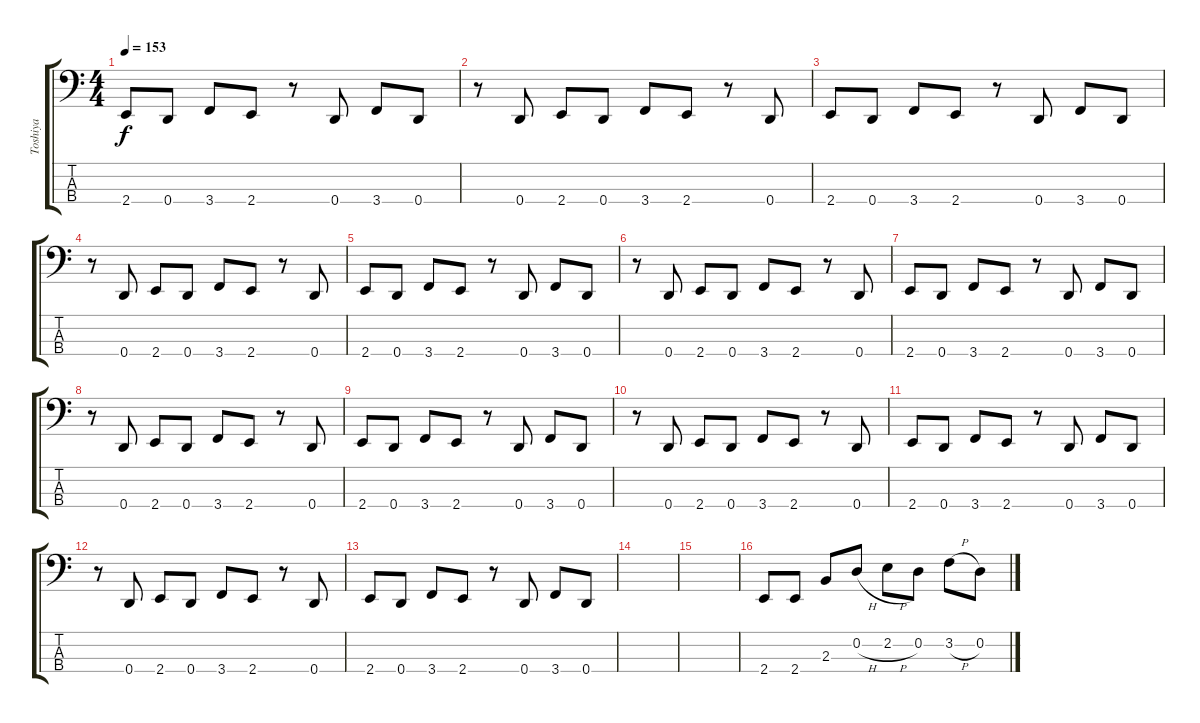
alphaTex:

\track ("Toshiya" "Toshiya") {instrument electricbasspick}
\staff {score tabs}
\tuning (G2 D2 A1 D1) {hide}
\ts (4 4)
\tempo 153
\clef f4
\ks c
2.4.8{dy f} 0.4.8 3.4.8 2.4.8 r.8 0.4.8 3.4.8 0.4.8 |
r.8 0.4.8 2.4.8 0.4.8 3.4.8 2.4.8 r.8 0.4.8 |
2.4.8 0.4.8 3.4.8 2.4.8 r.8 0.4.8 3.4.8 0.4.8 |
r.8 0.4.8 2.4.8 0.4.8 3.4.8 2.4.8 r.8 0.4.8 |
2.4.8 0.4.8 3.4.8 2.4.8 r.8 0.4.8 3.4.8 0.4.8 |
r.8 0.4.8 2.4.8 0.4.8 3.4.8 2.4.8 r.8 0.4.8 |
2.4.8 0.4.8 3.4.8 2.4.8 r.8 0.4.8 3.4.8 0.4.8 |
r.8 0.4.8 2.4.8 0.4.8 3.4.8 2.4.8 r.8 0.4.8 |
2.4.8 0.4.8 3.4.8 2.4.8 r.8 0.4.8 3.4.8 0.4.8 |
r.8 0.4.8 2.4.8 0.4.8 3.4.8 2.4.8 r.8 0.4.8 |
2.4.8 0.4.8 3.4.8 2.4.8 r.8 0.4.8 3.4.8 0.4.8 |
r.8 0.4.8 2.4.8 0.4.8 3.4.8 2.4.8 r.8 0.4.8 |
2.4.8 0.4.8 3.4.8 2.4.8 r.8 0.4.8 3.4.8 0.4.8 |
|
|
2.4.8 2.4.8 2.3.8 0.2{h}.8 2.2{h}.8 0.2.8 3.2{h}.8 0.2.8
